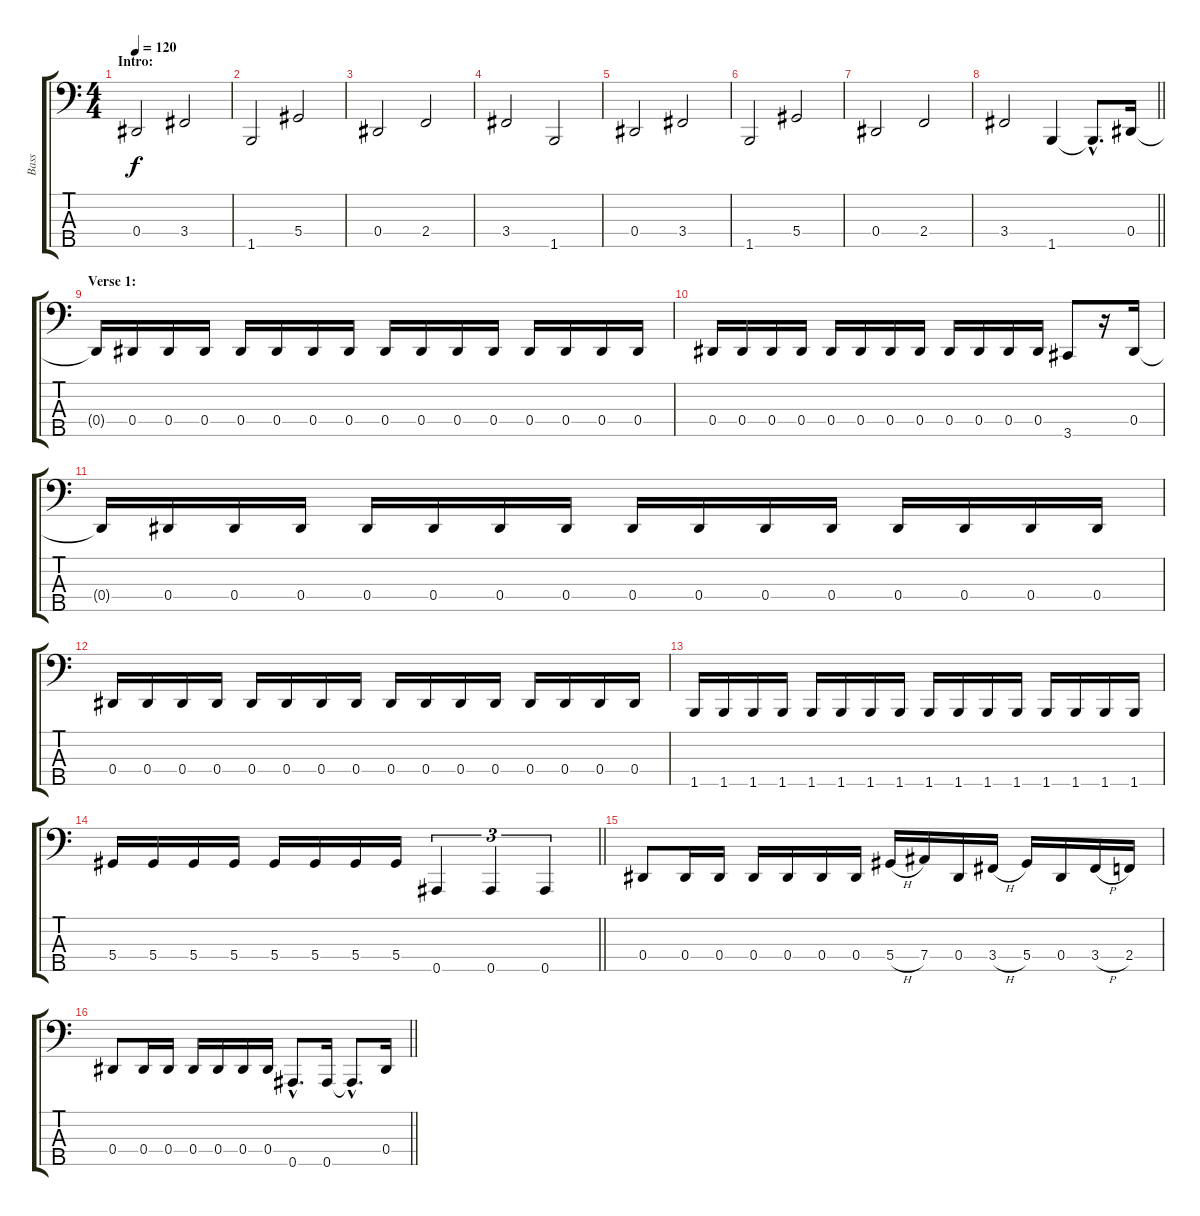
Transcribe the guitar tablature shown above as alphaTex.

\track ("Bass" "Bass") {instrument slapbass2}
\staff {score tabs}
\tuning (Gb2 Db2 Ab1 Eb1 Bb0) {hide}
\ts (4 4)
\section ("" "Intro:")
\tempo 120
\clef f4
\ks c
0.4.2{dy f instrument slapbass2} 3.4.2 |
1.5.2 5.4.2 |
0.4.2 2.4.2 |
3.4.2 1.5.2 |
0.4.2 3.4.2 |
1.5.2 5.4.2 |
0.4.2 2.4.2 |
\barLineRight lightlight
3.4.2 1.5.4 1.5{hac t}.8{d} 0.4.16 |
\section ("" "Verse 1:")
0.4{t}.16 0.4.16 0.4.16 0.4.16 0.4.16 0.4.16 0.4.16 0.4.16 0.4.16 0.4.16 0.4.16 0.4.16 0.4.16 0.4.16 0.4.16 0.4.16 |
0.4.16 0.4.16 0.4.16 0.4.16 0.4.16 0.4.16 0.4.16 0.4.16 0.4.16 0.4.16 0.4.16 0.4.16 3.5.8 r.16 0.4.16 |
0.4{t}.16 0.4.16 0.4.16 0.4.16 0.4.16 0.4.16 0.4.16 0.4.16 0.4.16 0.4.16 0.4.16 0.4.16 0.4.16 0.4.16 0.4.16 0.4.16 |
0.4.16 0.4.16 0.4.16 0.4.16 0.4.16 0.4.16 0.4.16 0.4.16 0.4.16 0.4.16 0.4.16 0.4.16 0.4.16 0.4.16 0.4.16 0.4.16 |
1.5.16 1.5.16 1.5.16 1.5.16 1.5.16 1.5.16 1.5.16 1.5.16 1.5.16 1.5.16 1.5.16 1.5.16 1.5.16 1.5.16 1.5.16 1.5.16 |
\barLineRight lightlight
5.4.16 5.4.16 5.4.16 5.4.16 5.4.16 5.4.16 5.4.16 5.4.16 0.5.4{tu (3 2)} 0.5.4{tu (3 2)} 0.5.4{tu (3 2)} |
0.4.8 0.4.16 0.4.16 0.4.16 0.4.16 0.4.16 0.4.16 5.4{h}.16 7.4.16 0.4.16 3.4{h}.16 5.4.16 0.4.16 3.4{h}.16 2.4.16 |
\barLineRight lightlight
0.4.8 0.4.16 0.4.16 0.4.16 0.4.16 0.4.16 0.4.16 0.5{hac}.8{d} 0.5.16 0.5{hac t}.8{d} 0.4.16
